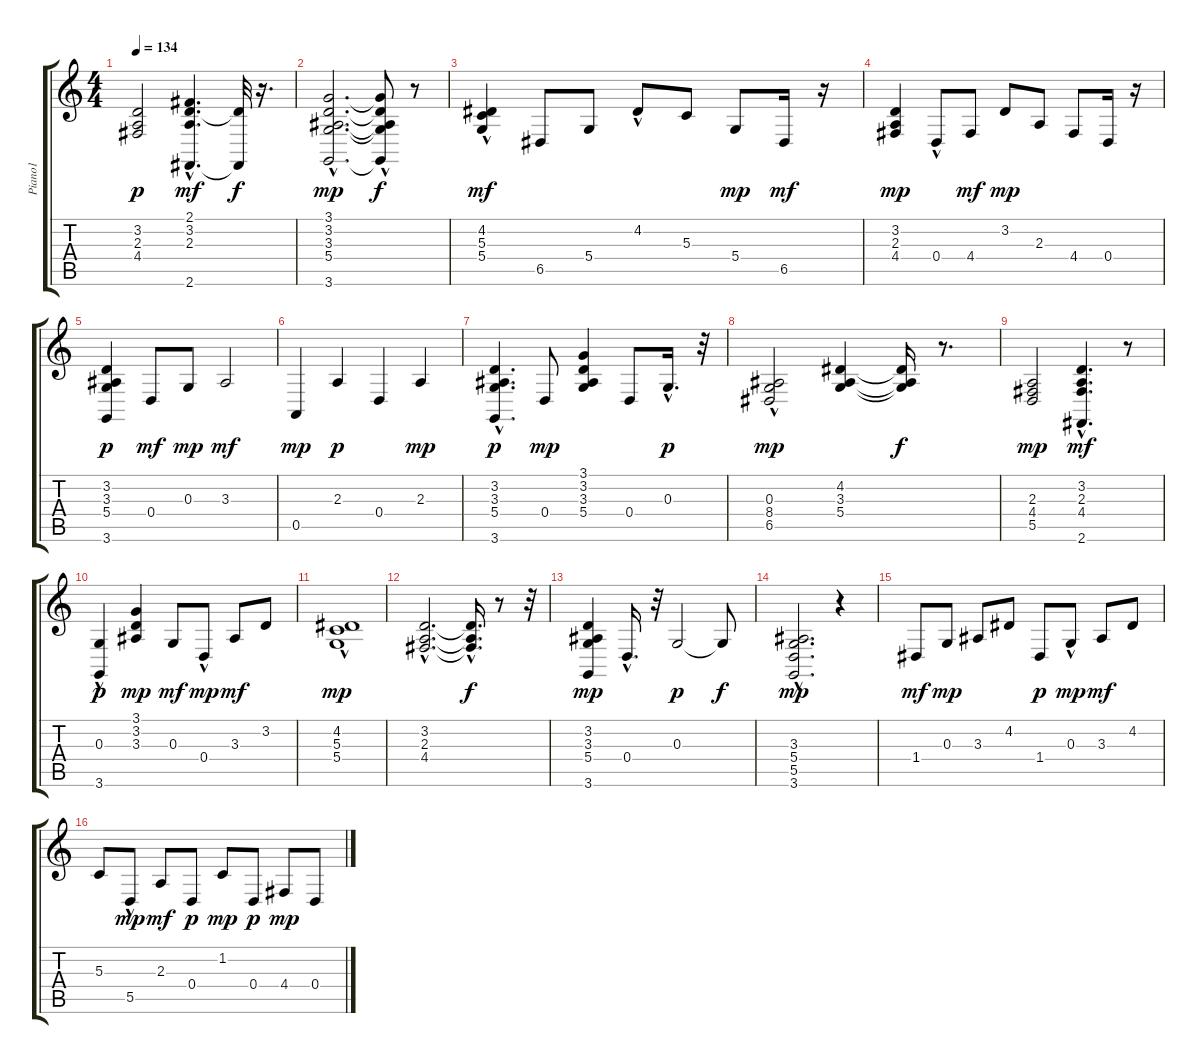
\track ("Piano1" "Piano1") {instrument brightacousticpiano}
\staff {score tabs}
\tuning (E4 B3 G3 D3 A2 E2) {hide}
\ts (4 4)
\tempo 134
\clef g2
\ks c
(3.2 2.3 4.4).2{dy p} (2.1 3.2{hac} 2.3{hac} 2.6{hac}).4{d dy mf} (3.2{t} 2.6{t}).32{dy f} r.16{d} |
(3.1{hac} 3.2{hac} 3.3{hac} 5.4{hac} 3.6{hac}).2{d dy mp} (3.1{t} 3.2{hac t} 3.3{t} 5.4{hac t} 3.6{t}).8{dy f} r.8 |
(4.2{hac} 5.3 5.4).4{dy mf} 6.5.8 5.4.8 4.2{hac}.8 5.3.8 5.4.8{dy mp} 6.5.16{dy mf} r.16 |
(3.2 2.3 4.4).4{dy mp} 0.4{hac}.8 4.4.8{dy mf} 3.2.8{dy mp} 2.3.8 4.4.8 0.4.16 r.16 |
(3.2 3.3 5.4 3.6).4{dy p} 0.4.8{dy mf} 0.3.8{dy mp} 3.3.2{dy mf} |
0.5.4{dy mp} 2.3.4{dy p} 0.4.4 2.3.4{dy mp} |
(3.2 3.3 5.4 3.6{hac}).4{d dy p} 0.4.8{dy mp} (3.1 3.2 3.3 5.4).4 0.4.8 0.3{hac}.16{d dy p} r.32 |
(0.3 8.4{hac} 6.5).2{dy mp} (4.2 3.3 5.4).4 (4.2{t} 3.3{t} 5.4{t}).16{dy f} r.8{d} |
(2.3 4.4 5.5).2{dy mp} (3.2{hac} 2.3{hac} 4.4{hac} 2.6{hac}).4{d dy mf} r.8 |
(0.3 3.6{hac}).4{dy p} (3.1 3.2 3.3).4{dy mp} 0.3.8{dy mf} 0.4{hac}.8{dy mp} 3.3.8{dy mf} 3.2.8 |
(4.2{hac} 5.3{hac} 5.4{hac}).1{dy mp} |
(3.2{hac} 2.3{hac} 4.4{hac}).2{d} (3.2{hac t} 2.3{hac t} 4.4{hac t}).16{d dy f} r.8 r.32 |
(3.2 3.3 5.4 3.6).4{dy mp} 0.4{hac}.16{d} r.32 0.3.2{dy p} 0.3{t}.8{dy f} |
(3.3 5.4{hac} 5.5 3.6{hac}).2{d dy mp} r.4 |
1.4.8{dy mf} 0.3.8{dy mp} 3.3.8 4.2.8 1.4.8{dy p} 0.3{hac}.8{dy mp} 3.3.8{dy mf} 4.2.8 |
5.3.8 5.5{hac}.8{dy mp} 2.3.8{dy mf} 0.4.8{dy p} 1.2.8{dy mp} 0.4.8{dy p} 4.4.8{dy mp} 0.4.8
